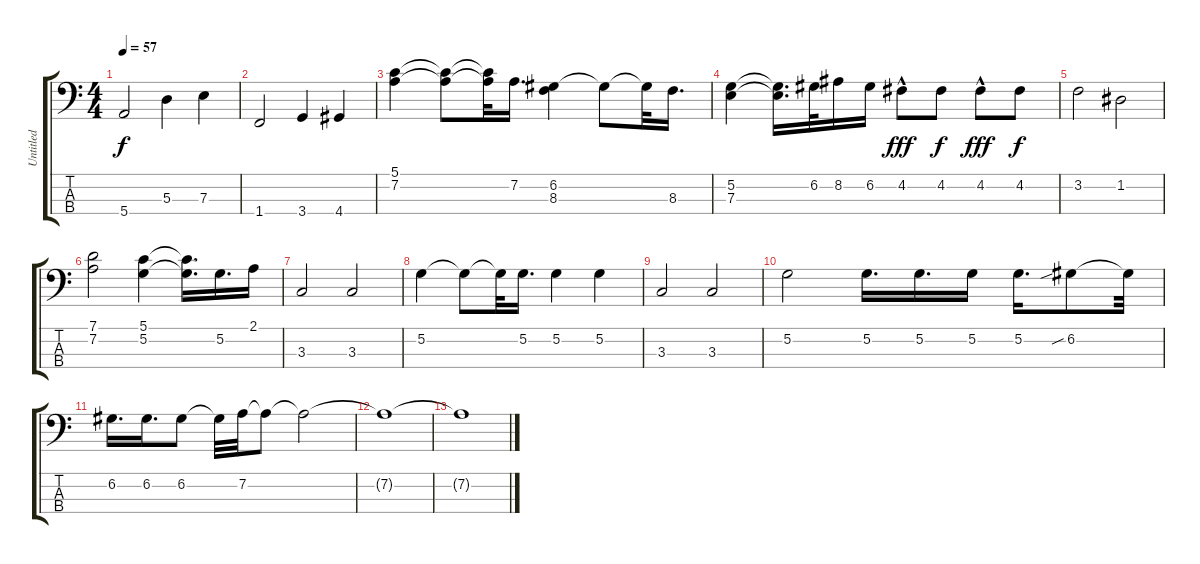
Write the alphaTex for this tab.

\track ("Untitled" "Untitled") {instrument electricbassfinger}
\staff {score tabs}
\tuning (G2 D2 A1 E1) {hide}
\ts (4 4)
\tempo 57
\clef f4
\ks c
5.4.2{dy f} 5.3.4 7.3.4 |
1.4.2 3.4.4 4.4.4 |
(5.1 7.2).4 (5.1{t} 7.2{t}).8 (5.1{t} 7.2{t}).32 7.2.16{d} (6.2 8.3).4 6.2{t}.8 6.2{t}.32 8.3.16{d} |
(5.2 7.3).4 (5.2{t} 7.3{t}).16{d} 6.2.32 8.2.16 6.2.16 4.2{hac}.8{dy fff} 4.2.8{dy f} 4.2{hac}.8{dy fff} 4.2.8{dy f} |
3.2.2 1.2.2 |
(7.1 7.2).2 (5.1 5.2).4 (5.1{t} 5.2{t}).16{d} 5.2.16{d} 2.1.16 |
3.3.2 3.3.2 |
5.2.4 5.2{t}.8 5.2{t}.32 5.2.16{d} 5.2.4 5.2.4 |
3.3.2 3.3.2 |
5.2.2 5.2.16{d} 5.2.16{d} 5.2.16 5.2.16{d} 6.2{sib}.8 6.2{t}.32 |
6.2.16{d} 6.2.16{d} 6.2.8 6.2{t}.32 7.2.32 7.2{t}.8 7.2{t}.2 |
7.2{t}.1 |
7.2{t}.1
